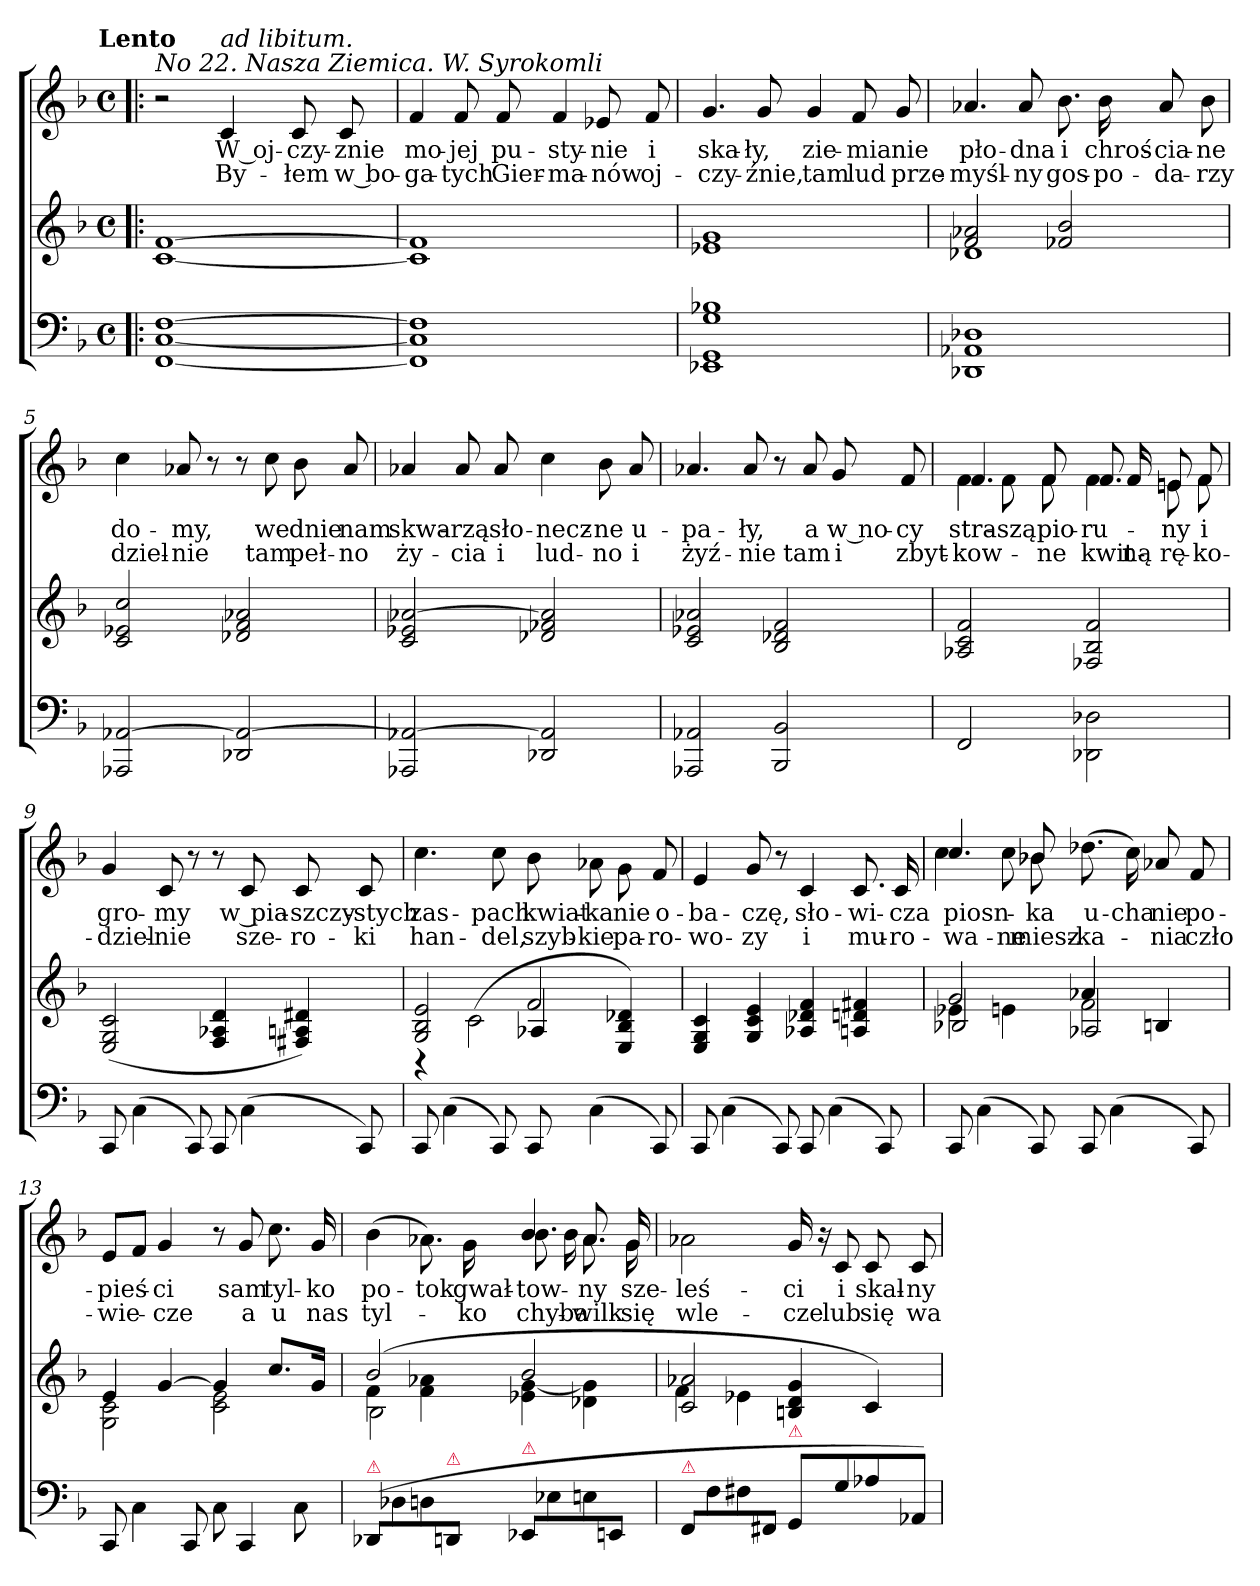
**kern	**kern	**kern	**text	**text
*part2	*part2	*part1	*part1	*part1
*staff3	*staff2	*staff1	*staff1	*staff1
*clefF4	*clefG2	*clefG2	*	*
*k[b-]	*k[b-]	*k[b-]	*	*
!!LO:TX:omd:t=Lento
*M4/4	*M4/4	*M4/4	*	*
*met(c)	*met(c)	*met(c)	*	*
*MM52	*MM52	*MM52	*	*
=1!|:	=1!|:	=1!|:	=1!|:	=1!|:
!	!	!LO:TX:a:i:t=No 22. Nasza Ziemica. W. Syrokomli	!	!
[1FF [1C [1F	[1c [1f	2r	.	.
!	!	!LO:TX:a:i:t=ad libitum.	!	!
.	.	4c/	W oj-	By-
.	.	8c/	-czy-	-łem
.	.	8c/	-znie	w bo-
=2	=2	=2	=2	=2
1FF] 1C] 1F]	1c] 1f]	4f/	mo-	-ga-
.	.	8f/	-jej	-tych
.	.	8f/	pu-	Gier-
.	.	4f/	-sty-	-ma-
.	.	8e-X/	-nie	-nów
.	.	8f/	i	oj-
=3	=3	=3	=3	=3
1EE-X 1GG 1G 1B-X	1e-X 1g	4.g/	ska-	-czy-
.	.	8g/	-ły,	-źnie,
.	.	4g/	zie-	tam
.	.	8f/	-mia	lud
.	.	8g/	nie	prze-
=4	=4	=4	=4	=4
*	*^	*	*	*
1DD-X 1AA-X 1D-X	2f/ 2a-X/	1d-X	4.a-X/	pło-	-myśl-
.	.	.	8a-/	-dna	-ny
.	2f-X/ 2b-/	.	8.b-\	i	gos-
.	.	.	16b-\	chroś-	-po-
.	.	.	8a-/	-cia-	-da-
.	.	.	8b-\	-ne	-rzy
*	*v	*v	*	*	*
=5	=5	=5	=5	=5
2AAA-X/ [2AA-X/	2c/ 2e-X/ 2cc/	4cc\	do-	dziel-
.	.	8a-X/	-my,	-nie
.	.	8r	.	.
2DD-X/ 2AA-_/	2d-X/ 2f/ 2a-X/	8r	.	.
.	.	8cc\	we	tam
.	.	8b-\	dnie	peł-
.	.	8a-/	nam	-no
=6	=6	=6	=6	=6
2AAA-X/ 2AA-X_/	2c/ 2e-X/ [2a-X/	4a-X/	skwa-	ży-
.	.	8a-/	-rzą	-cia
.	.	8a-/	sło-	i
2DD-X/ 2AA-]/	2d-X/ 2f-X/ 2a-]/	4cc\	-necz-	lud-
.	.	8b-\	-ne	-no
.	.	8a-/	u-	i
=7	=7	=7	=7	=7
2AAA-X/ 2AA-X/	2c/ 2e-X/ 2a-X/	4.a-X/	-pa-	żyź-
.	.	8a-/	-ły,	-nie
2BBB-/ 2BB-/	2B-/ 2d-X/ 2f/	8r	.	.
.	.	8a-/	a	tam
.	.	8g/	w no-	i
.	.	8f/	-cy	zbyt-
=8	=8	=8	=8	=8
*	*	*^	*	*
2FF/	2A-X/ 2c/ 2f/	4f\	4.f/	stra-	-kow-
.	.	8f\	.	-szą	.
.	.	8f\	8f/	pio-	-ne
2DD-X\ 2D-X\	2F-X/ 2B-/ 2f/	4f\	8.f/	ru-	kwit-
.	.	.	16f/	.	-ną
.	.	8en\	8en/	-ny	rę-
.	.	8f\	8f/	i	-ko-
=9	=9	=9	=9	=9	=9
!	!	!LO:TX:a:i:t=a tempo.	!	!	!
*	*	*v	*v	*	*
8CC/	(>2E/ 2G/ 2c/	4g/	gro-	dziel-
(4C\	.	.	.	.
.	.	8c/	-my	-nie
8CC/)	.	8r	.	.
8CC/	4F/ 4A-X/ 4d/	8r	.	.
(4C\	.	8c/	w pia-	sze-
.	4F#X/ 4An/ 4d#X/)	8c/	-szczy-	-ro-
8CC/)	.	8c/	-stych	-ki
=10	=10	=10	=10	=10
*	*^	*	*	*
*	*	*^	*	*	*
8CC/	2G/ 2B-/ 2e/	4r	2ryy	4.cc\	zas-	han-
(4C\	.	.	.	.	.	.
.	.	(2c\	.	.	.	.
8CC/)	.	.	.	8cc\	-pach	-del,
8CC/	2f/	.	4A-X/	8b-\	kwiat-	szyb-
(4C\	.	.	.	8a-X\	-ka	-kie
.	.	4E/ 4B-/ 4d-X/)	4ryy	8g\	nie	pa-
8CC/)	.	.	.	8f/	o-	-ro-
*	*v	*v	*v	*	*	*
=11	=11	=11	=11	=11
8CC/	4E/ 4G/ 4c/	4e/	-ba-	-wo-
(4C\	.	.	.	.
.	4G/ 4c/ 4e/	8g/	-czę,	-zy
8CC/)	.	8r	.	.
8CC/	4A-X/ 4d-X/ 4f/	4c/	sło-	i
(4C\	.	.	.	.
.	4An/ 4dn/ 4f#X/	8.c/	-wi-	mu-
8CC/)	.	.	.	.
.	.	16c/	-cza	-ro-
=12	=12	=12	=12	=12
*	*^	*^	*	*
*	*	*^	*	*	*	*
8CC/	2g/	4e-X\	2B-X/	4.cc/	4cc\	piosn-	wa-
(4C\	.	.	.	.	.	.	.
.	.	4en\	.	.	8cc\	.	-ne
8CC/)	.	.	.	8b-X/	8b-X\	-ka	miesz-
8CC/	2f\	4a-X/	2A-X/	(8.dd-X\	2ryy	u-	-ka-
(4C\	.	.	.	.	.	.	.
.	.	.	.	16cc\)	.	-cha	.
.	.	4Bn/	.	8a-X/	.	nie	-nia
8CC/)	.	.	.	8f/	.	po-	czło-
*	*	*v	*v	*	*	*	*
*	*	*	*v	*v	*	*
=13	=13	=13	=13	=13	=13
8CC/	4e/	2G\ 2c\	8e/L	-pieś-	-wie-
4C\	.	.	8f/J	.	.
.	[4g/	.	4g/	-ci	-cze
8CC/	.	.	.	.	.
8C\	4g/]	2c\ 2e\	8r	.	.
4CC/	.	.	8g/	sam	a
.	8.cc/L	.	8.cc\	tyl-	u
8C\	.	.	.	.	.
.	16g/Jk	.	16g/	-ko	nas
=14	=14	=14	=14	=14	=14
*	*	*^	*^	*	*
!LO:TX:a:color=crimson:t=⚠	!	!	!	!	!	!	!
(>8DD-X/L	(>2b-/	4f\	2B-\	(4b-\	2ryy	po-	tyl-
8D-X\	.	.	.	.	.	.	.
8Dn\	.	4f\ 4a-X\	.	8.a-X\)	.	-tok	.
!LO:TX:a:color=crimson:t=⚠	!	!	!	!	!	!	!
8DDn/J	.	.	.	.	.	.	.
.	.	.	.	16g\	.	gwał-	-ko
!LO:TX:a:color=crimson:t=⚠	!	!	!	!	!	!	!
8EE-X/L	2b-/	4e-X\ [4g\	2ryy	4b-/	8.b-\	-tow-	chy-
8E-X\	.	.	.	.	.	.	.
.	.	.	.	.	16b-\	.	-ba
8En\	.	4d-X\ 4g]\	.	8.a-/	8.a-\	-ny	wilk
8EEn/J	.	.	.	.	.	.	.
.	.	.	.	16g/	16g\	sze-	się
*	*	*v	*v	*	*	*	*
=15	=15	=15	=15	=15	=15	=15
!LO:TX:a:color=crimson:t=⚠	!	!	!	!	!	!
*	*	*	*v	*v	*	*
8FF/L	2c/ 2a-X/	4f\	2a-X\	-leś-	wle-
8F\	.	.	.	.	.
8F#X\	.	4e-X\	.	.	.
8FF#X/J	.	.	.	.	.
!LO:TX:a:color=crimson:t=⚠	!	!	!	!	!
8GG/L	4Bn/ 4d/ 4g/	2ryy	16g/	-ci	-cze
.	.	.	16r	.	.
8G\	.	.	8c/	i	lub
8A-X\	4c/)	.	8c/	skal-	się
8AA-X/J)	.	.	8c/	-ny	wa-
*	*v	*v	*	*	*
=	=	=	=	=
*-	*-	*-	*-	*-
